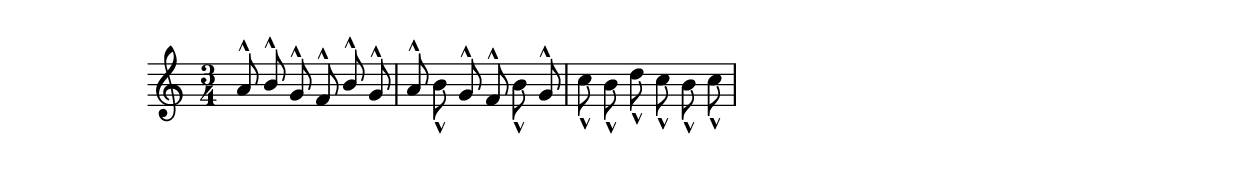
\version "2.23.2"

\header {
  texidoc = "Context-dependent orientation of the stem for a note on the middle
line of the staff can be turned off locally using the @code{suspendMelodyDecisions}
context property.

In this test, marcato marks show the expected stem direction."
}

\relative c'' {
  \time 3/4
  a8^^ b^^ g^^ f^^ b^^ g^^ |
  \set suspendMelodyDecisions = ##t
  a^^ b_^ g^^ f^^ b_^ g^^ |
  \unset suspendMelodyDecisions
  c_^ b_^ d_^ c_^ b_^ c_^ |
}

\layout {
  \context {
    \Voice
    \consists "Melody_engraver"
    \autoBeamOff
  }
}